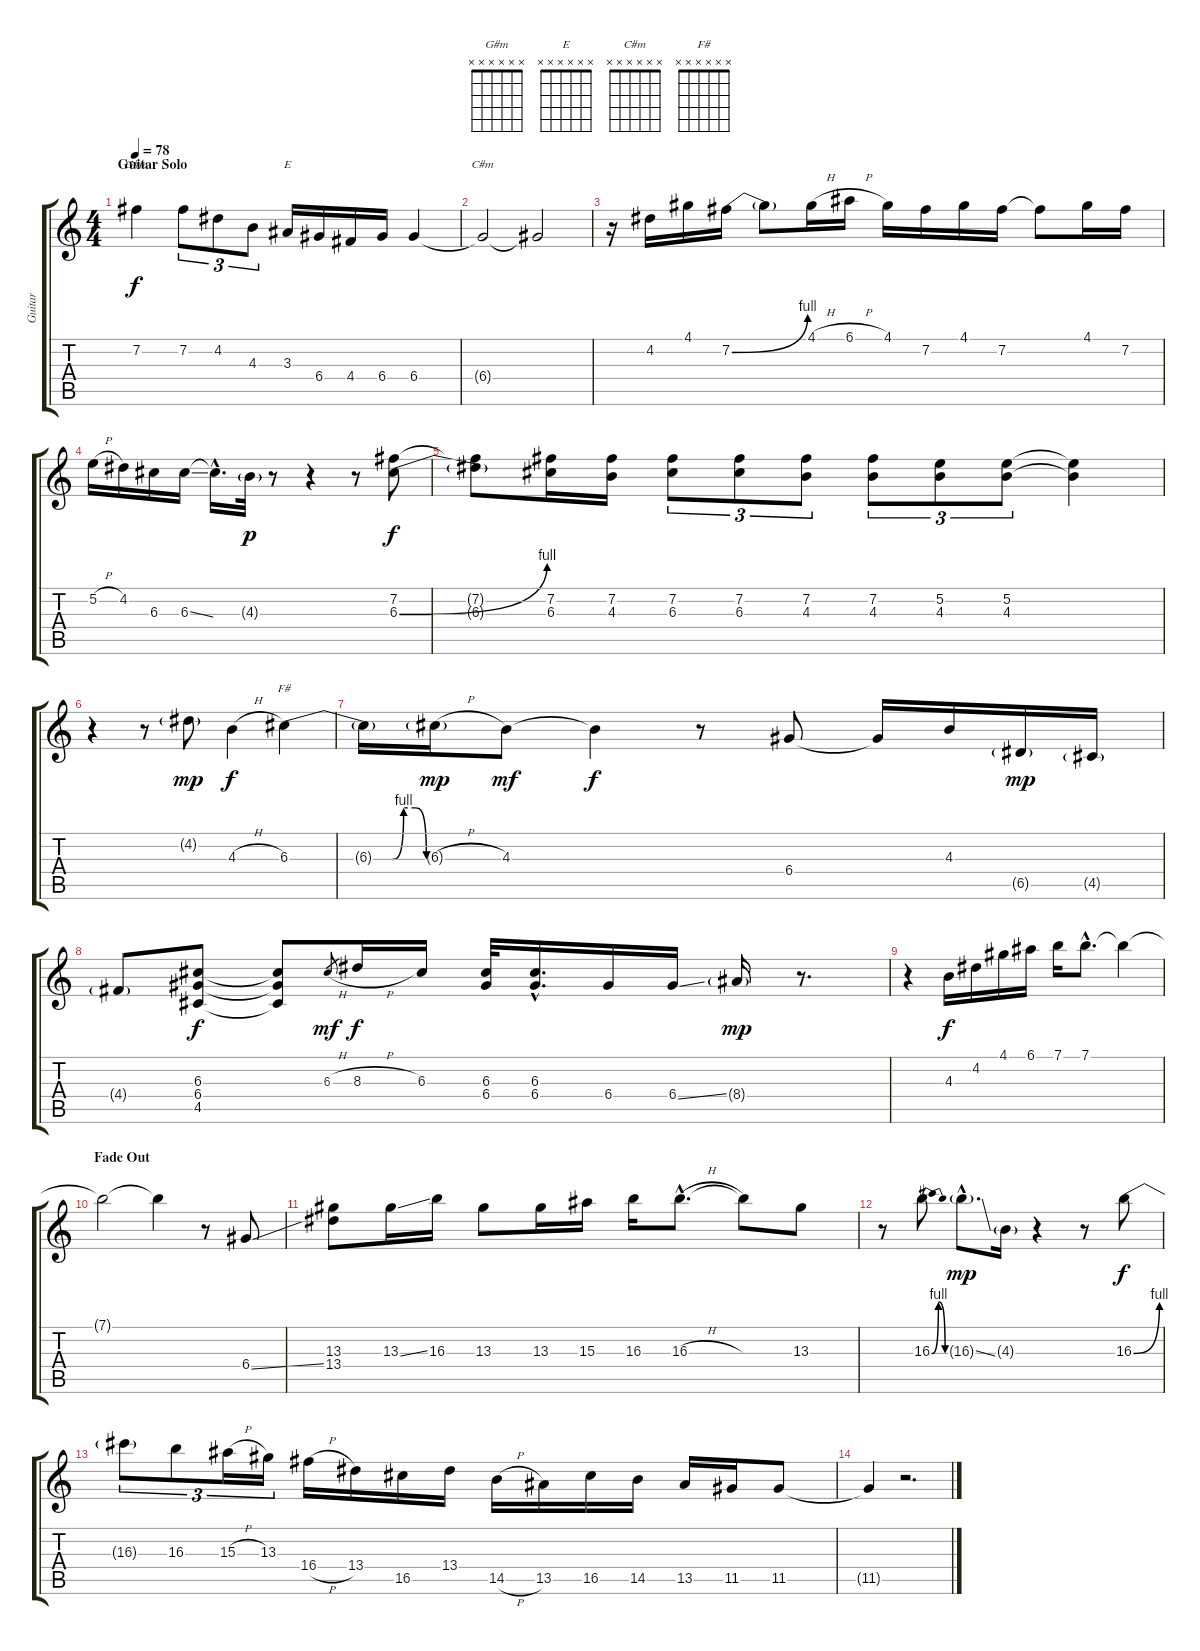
\track ("Guitar" "Guitar") {instrument overdrivenguitar}
\staff {score tabs}
\tuning (E4 B3 G3 D3 A2 E2) {hide}
\chord ("G#m" x x x x x x) {firstfret 0}
\chord ("E" x x x x x x) {firstfret 0}
\chord ("C#m" x x x x x x) {firstfret 0}
\chord ("F#" x x x x x x) {firstfret 0}
\ts (4 4)
\section ("" "Guitar Solo")
\tempo 78
\clef g2
\ks c
7.2{t}.4{ch "G#m" dy f volume 13} 7.2.8{tu (3 2)} 4.2.8{tu (3 2)} 4.3.8{tu (3 2)} 3.3.16{ch "E"} 6.4.16 4.4.16 6.4.16 6.4.4 |
6.4{t}.2{ch "C#m"} 6.4{t}.2 |
r.16 4.2.16 4.1.16 7.2{be (bend 0 0 60 4)}.16 7.2{t}.8 4.1{h}.16 6.1{h}.16 4.1.16 7.2.16 4.1.16 7.2.16 7.2{t}.8 4.1.16 7.2.16 |
5.2{h}.16 4.2.16 6.3.16 6.3{ss}.16 6.3{hac t}.16{d} 4.3{g}.32{dy p} r.8 r.4 r.8 (7.2 6.3{be (bend 0 0 60 4)}).8{dy f} |
(7.2{t} 6.3{t}).8 (7.2 6.3).16 (7.2 4.3).16 (7.2 6.3).8{tu (3 2)} (7.2 6.3).8{tu (3 2)} (7.2 4.3).8{tu (3 2)} (7.2 4.3).8{tu (3 2)} (5.2 4.3).8{tu (3 2)} (5.2 4.3).8{tu (3 2)} (5.2{t} 4.3{t}).4 |
r.4 r.8 4.2{g}.8{dy mp} 4.3{h}.4{dy f} 6.3{be (custom 0 0 45 0 50 4 55 4 60 0)}.4{ch "F#"} |
6.3{t}.16 6.3{h g}.16{dy mp} 4.3.8{dy mf} 4.3{t}.4{dy f} r.8 6.4.8 6.4{t}.16 4.3.16 6.5{g}.16{dy mp} 4.5{g}.16 |
4.4{g}.8 (6.3 6.4 4.5).8{dy f} (6.3{t} 6.4{t} 4.5{t}).8 6.3{h}.8{gr dy mf} 8.3{h}.16{dy f} 6.3.16 (6.3 6.4).32 (6.3{hac} 6.4{hac}).16{d} 6.4.16 6.4{ss}.16 8.4{g}.16{dy mp} r.8{d} |
r.4 4.3.16{dy f} 4.2.16 4.1.16 6.1.16 7.1.16 7.1{hac}.8{d} 7.1{t}.4 |
\section ("" "Fade Out")
7.1{t}.2{volume 6} 7.1{t}.4 r.8 6.4{ss}.8 |
(13.3 13.4).8 13.3{ss}.16 16.3.16 13.3.8 13.3.16 15.3.16 16.3.16 16.3{h hac}.8{d} 16.3{t}.8 13.3.8 |
r.8{volume 3} 16.3{be (bendrelease 0 0 30 4 45 4 60 0)}.8 16.3{ss g hac}.8{d dy mp} 4.3{g}.16 r.4 r.8 16.3{be (bend 0 0 60 4)}.8{dy f} |
16.3{t}.8{tu (3 2)} 16.3.8{tu (3 2)} 15.3{h}.16{tu (3 2)} 13.3.16{tu (3 2)} 16.4{h}.16 13.4.16 16.5.16 13.4.16 14.5{h}.16 13.5.16 16.5.16 14.5.16 13.5.16 11.5.16 11.5.8 |
11.5{t}.4 r.2{d}
